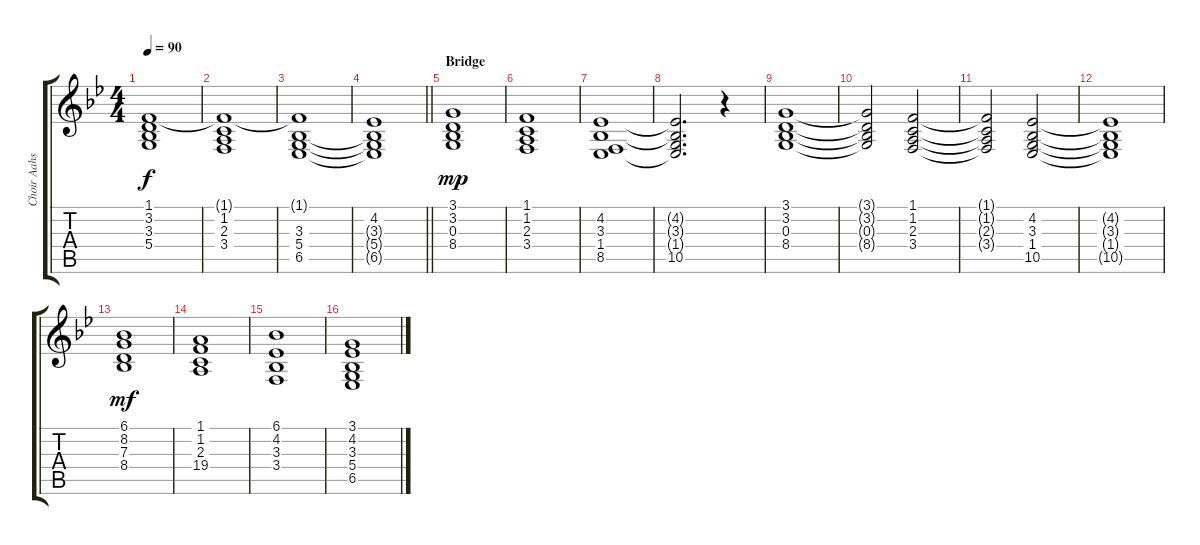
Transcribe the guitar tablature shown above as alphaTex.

\track ("Choir Aahs" "Choir Aahs") {instrument choiraahs}
\staff {score tabs}
\tuning (E4 B3 G3 D3 A2 E2) {hide}
\ts (4 4)
\tempo 90
\clef g2
\ks bb
(1.1 3.2 3.3 5.4).1{dy f} |
(1.1{t} 1.2 2.3 3.4).1 |
(1.1{t} 3.3 5.4 6.5).1 |
\barLineRight lightlight
(4.2 3.3{t} 5.4{t} 6.5{t}).1 |
\section ("" "Bridge")
(3.1 3.2 0.3 8.4).1{dy mp} |
(1.1 1.2 2.3 3.4).1 |
(4.2 3.3 1.4 8.5).1 |
(4.2{t} 3.3{t} 1.4{t} 10.5).2{d} r.4 |
(3.1 3.2 0.3 8.4).1 |
(3.1{t} 3.2{t} 0.3{t} 8.4{t}).2 (1.1 1.2 2.3 3.4).2 |
(1.1{t} 1.2{t} 2.3{t} 3.4{t}).2 (4.2 3.3 1.4 10.5).2 |
(4.2{t} 3.3{t} 1.4{t} 10.5{t}).1 |
(6.1 8.2 7.3 8.4).1{dy mf} |
(1.1 1.2 2.3 19.4).1 |
(6.1 4.2 3.3 3.4).1 |
(3.1 4.2 3.3 5.4 6.5).1
